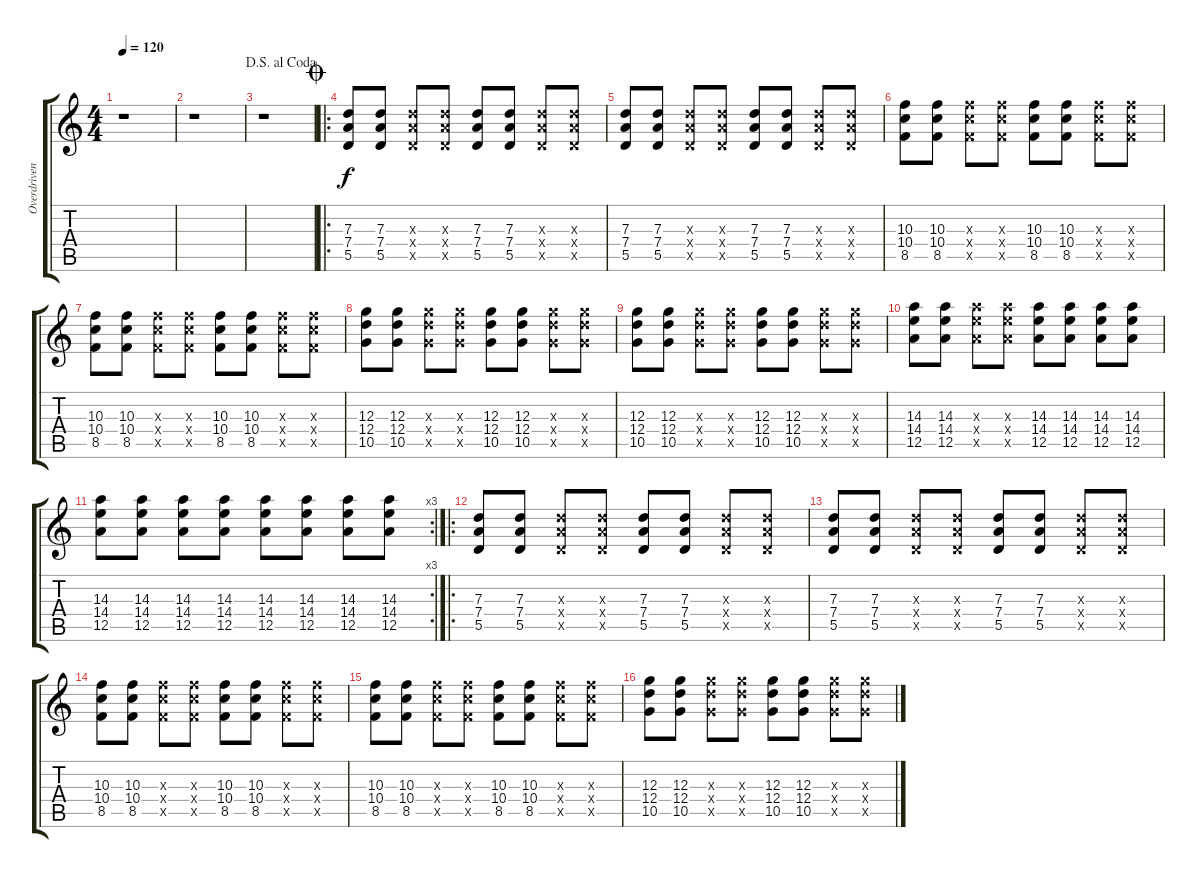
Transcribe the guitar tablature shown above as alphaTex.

\track ("Overdriven Guitar- Simon Tong" "Overdriven") {instrument overdrivenguitar}
\staff {score tabs}
\tuning (E4 B3 G3 D3 A2 E2) {hide}
\ts (4 4)
\tempo 120
\clef g2
\ks c
r.1{dy f} |
r.1 |
\jump dalsegnoalcoda
r.1 |
\ro
\jump coda
(7.3 7.4 5.5).8 (7.3 7.4 5.5).8 (7.3{x} 7.4{x} 5.5{x}).8 (7.3{x} 7.4{x} 5.5{x}).8 (7.3 7.4 5.5).8 (7.3 7.4 5.5).8 (7.3{x} 7.4{x} 5.5{x}).8 (7.3{x} 7.4{x} 5.5{x}).8 |
(7.3 7.4 5.5).8 (7.3 7.4 5.5).8 (7.3{x} 7.4{x} 5.5{x}).8 (7.3{x} 7.4{x} 5.5{x}).8 (7.3 7.4 5.5).8 (7.3 7.4 5.5).8 (7.3{x} 7.4{x} 5.5{x}).8 (7.3{x} 7.4{x} 5.5{x}).8 |
(10.3 10.4 8.5).8 (10.3 10.4 8.5).8 (10.3{x} 10.4{x} 8.5{x}).8 (10.3{x} 10.4{x} 8.5{x}).8 (10.3 10.4 8.5).8 (10.3 10.4 8.5).8 (10.3{x} 10.4{x} 8.5{x}).8 (10.3{x} 10.4{x} 8.5{x}).8 |
(10.3 10.4 8.5).8 (10.3 10.4 8.5).8 (10.3{x} 10.4{x} 8.5{x}).8 (10.3{x} 10.4{x} 8.5{x}).8 (10.3 10.4 8.5).8 (10.3 10.4 8.5).8 (10.3{x} 10.4{x} 8.5{x}).8 (10.3{x} 10.4{x} 8.5{x}).8 |
(12.3 12.4 10.5).8 (12.3 12.4 10.5).8 (12.3{x} 12.4{x} 10.5{x}).8 (12.3{x} 12.4{x} 10.5{x}).8 (12.3 12.4 10.5).8 (12.3 12.4 10.5).8 (12.3{x} 12.4{x} 10.5{x}).8 (12.3{x} 12.4{x} 10.5{x}).8 |
(12.3 12.4 10.5).8 (12.3 12.4 10.5).8 (12.3{x} 12.4{x} 10.5{x}).8 (12.3{x} 12.4{x} 10.5{x}).8 (12.3 12.4 10.5).8 (12.3 12.4 10.5).8 (12.3{x} 12.4{x} 10.5{x}).8 (12.3{x} 12.4{x} 10.5{x}).8 |
(14.3 14.4 12.5).8 (14.3 14.4 12.5).8 (14.3{x} 14.4{x} 12.5{x}).8 (14.3{x} 14.4{x} 12.5{x}).8 (14.3 14.4 12.5).8 (14.3 14.4 12.5).8 (14.3 14.4 12.5).8 (14.3 14.4 12.5).8 |
\rc 3
(14.3 14.4 12.5).8 (14.3 14.4 12.5).8 (14.3 14.4 12.5).8 (14.3 14.4 12.5).8 (14.3 14.4 12.5).8 (14.3 14.4 12.5).8 (14.3 14.4 12.5).8 (14.3 14.4 12.5).8 |
\ro
(7.3 7.4 5.5).8 (7.3 7.4 5.5).8 (7.3{x} 7.4{x} 5.5{x}).8 (7.3{x} 7.4{x} 5.5{x}).8 (7.3 7.4 5.5).8 (7.3 7.4 5.5).8 (7.3{x} 7.4{x} 5.5{x}).8 (7.3{x} 7.4{x} 5.5{x}).8 |
(7.3 7.4 5.5).8 (7.3 7.4 5.5).8 (7.3{x} 7.4{x} 5.5{x}).8 (7.3{x} 7.4{x} 5.5{x}).8 (7.3 7.4 5.5).8 (7.3 7.4 5.5).8 (7.3{x} 7.4{x} 5.5{x}).8 (7.3{x} 7.4{x} 5.5{x}).8 |
(10.3 10.4 8.5).8 (10.3 10.4 8.5).8 (10.3{x} 10.4{x} 8.5{x}).8 (10.3{x} 10.4{x} 8.5{x}).8 (10.3 10.4 8.5).8 (10.3 10.4 8.5).8 (10.3{x} 10.4{x} 8.5{x}).8 (10.3{x} 10.4{x} 8.5{x}).8 |
(10.3 10.4 8.5).8 (10.3 10.4 8.5).8 (10.3{x} 10.4{x} 8.5{x}).8 (10.3{x} 10.4{x} 8.5{x}).8 (10.3 10.4 8.5).8 (10.3 10.4 8.5).8 (10.3{x} 10.4{x} 8.5{x}).8 (10.3{x} 10.4{x} 8.5{x}).8 |
(12.3 12.4 10.5).8 (12.3 12.4 10.5).8 (12.3{x} 12.4{x} 10.5{x}).8 (12.3{x} 12.4{x} 10.5{x}).8 (12.3 12.4 10.5).8 (12.3 12.4 10.5).8 (12.3{x} 12.4{x} 10.5{x}).8 (12.3{x} 12.4{x} 10.5{x}).8
